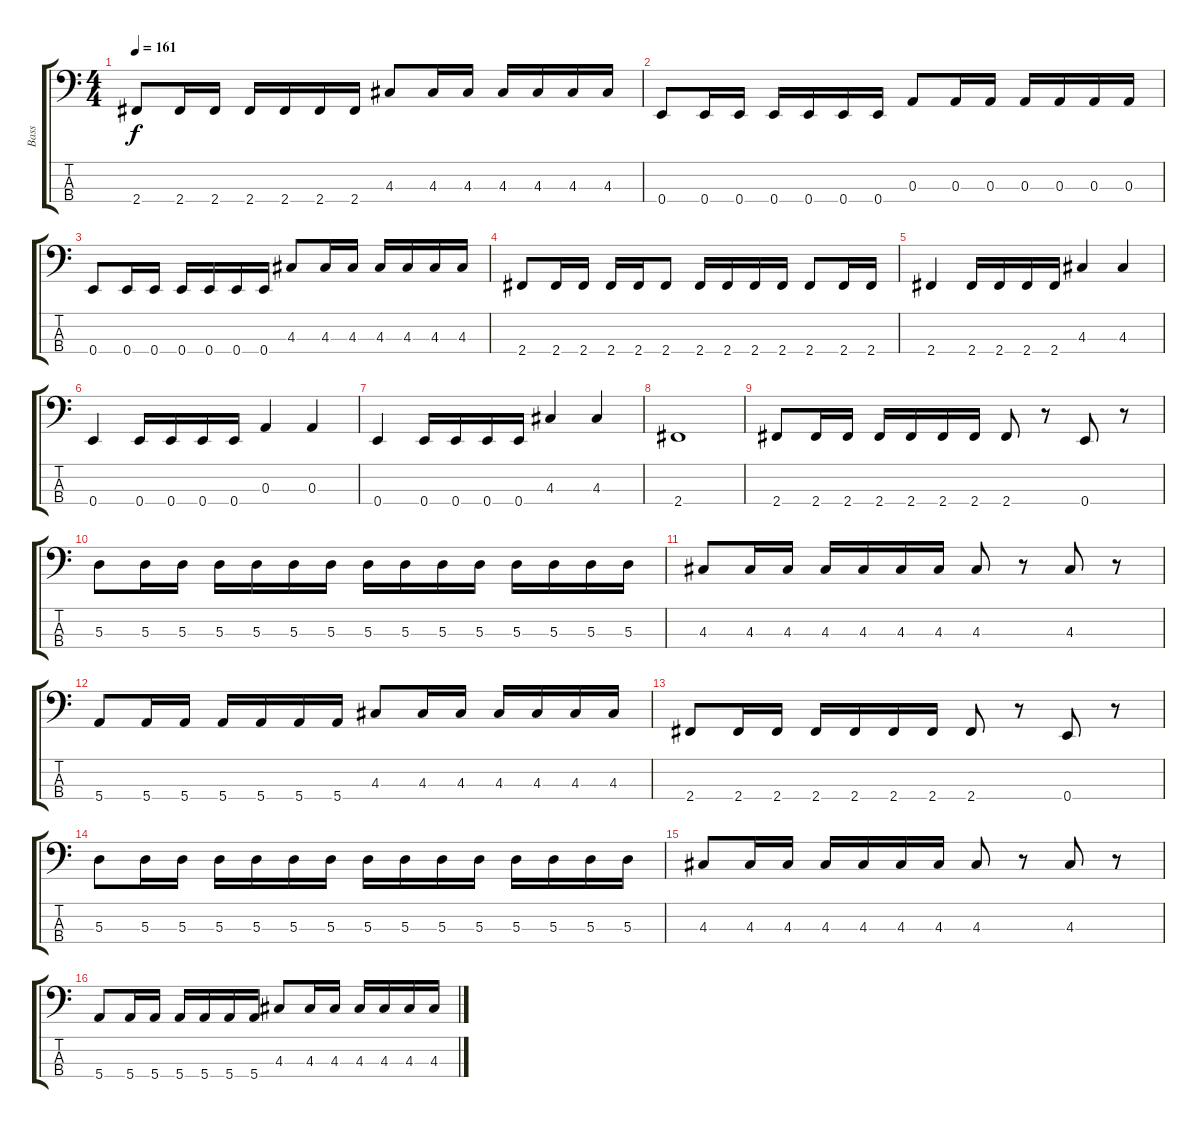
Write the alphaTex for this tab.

\track ("Bass" "Bass") {instrument electricbasspick}
\staff {score tabs}
\tuning (G2 D2 A1 E1) {hide}
\ts (4 4)
\tempo 161
\clef f4
\ks c
2.4.8{dy f} 2.4.16 2.4.16 2.4.16 2.4.16 2.4.16 2.4.16 4.3.8 4.3.16 4.3.16 4.3.16 4.3.16 4.3.16 4.3.16 |
0.4.8 0.4.16 0.4.16 0.4.16 0.4.16 0.4.16 0.4.16 0.3.8 0.3.16 0.3.16 0.3.16 0.3.16 0.3.16 0.3.16 |
0.4.8 0.4.16 0.4.16 0.4.16 0.4.16 0.4.16 0.4.16 4.3.8 4.3.16 4.3.16 4.3.16 4.3.16 4.3.16 4.3.16 |
2.4.8 2.4.16 2.4.16 2.4.16 2.4.16 2.4.8 2.4.16 2.4.16 2.4.16 2.4.16 2.4.8 2.4.16 2.4.16 |
2.4.4 2.4.16 2.4.16 2.4.16 2.4.16 4.3.4 4.3.4 |
0.4.4 0.4.16 0.4.16 0.4.16 0.4.16 0.3.4 0.3.4 |
0.4.4 0.4.16 0.4.16 0.4.16 0.4.16 4.3.4 4.3.4 |
2.4.1 |
2.4.8 2.4.16 2.4.16 2.4.16 2.4.16 2.4.16 2.4.16 2.4.8 r.8 0.4.8 r.8 |
5.3.8 5.3.16 5.3.16 5.3.16 5.3.16 5.3.16 5.3.16 5.3.16 5.3.16 5.3.16 5.3.16 5.3.16 5.3.16 5.3.16 5.3.16 |
4.3.8 4.3.16 4.3.16 4.3.16 4.3.16 4.3.16 4.3.16 4.3.8 r.8 4.3.8 r.8 |
5.4.8 5.4.16 5.4.16 5.4.16 5.4.16 5.4.16 5.4.16 4.3.8 4.3.16 4.3.16 4.3.16 4.3.16 4.3.16 4.3.16 |
2.4.8 2.4.16 2.4.16 2.4.16 2.4.16 2.4.16 2.4.16 2.4.8 r.8 0.4.8 r.8 |
5.3.8 5.3.16 5.3.16 5.3.16 5.3.16 5.3.16 5.3.16 5.3.16 5.3.16 5.3.16 5.3.16 5.3.16 5.3.16 5.3.16 5.3.16 |
4.3.8 4.3.16 4.3.16 4.3.16 4.3.16 4.3.16 4.3.16 4.3.8 r.8 4.3.8 r.8 |
5.4.8 5.4.16 5.4.16 5.4.16 5.4.16 5.4.16 5.4.16 4.3.8 4.3.16 4.3.16 4.3.16 4.3.16 4.3.16 4.3.16
